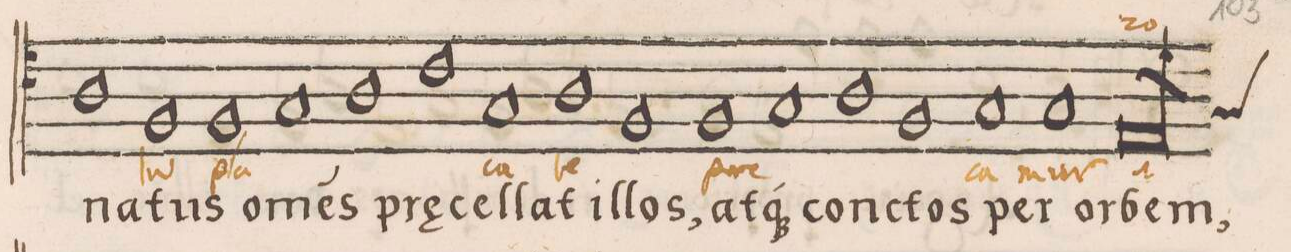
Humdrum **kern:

**kern	**text	**text
*I"TENOR	*	*
*clefC4	*	*
*k[]	*	*
*met(c)	*	*
*M2/1	*	*
1A	na-	.
1F	-tus	-lu(m)
=59	=59	=59
1F	om-	pla-
1G	-(n)es	.
=60	=60	=60
1A	pr(ae)-	.
1c	-cel-	.
=61	=61	=61
1G	-lat	-ca
1A	il-	te
=62	=62	=62
1F	-los,	.
1F	at-	pre-
=63	=63	=63
1G	-q(ue)	.
1A	conc-	.
=64	=64	=64
1F	-tos	.
1G	per	-ca-
=65	=65	=65
1G	or-	-mur
*custos:G	*	*
0.El/	-bem	.
=66	=66	=66
=67	=67	=67
*-	*-	*-
